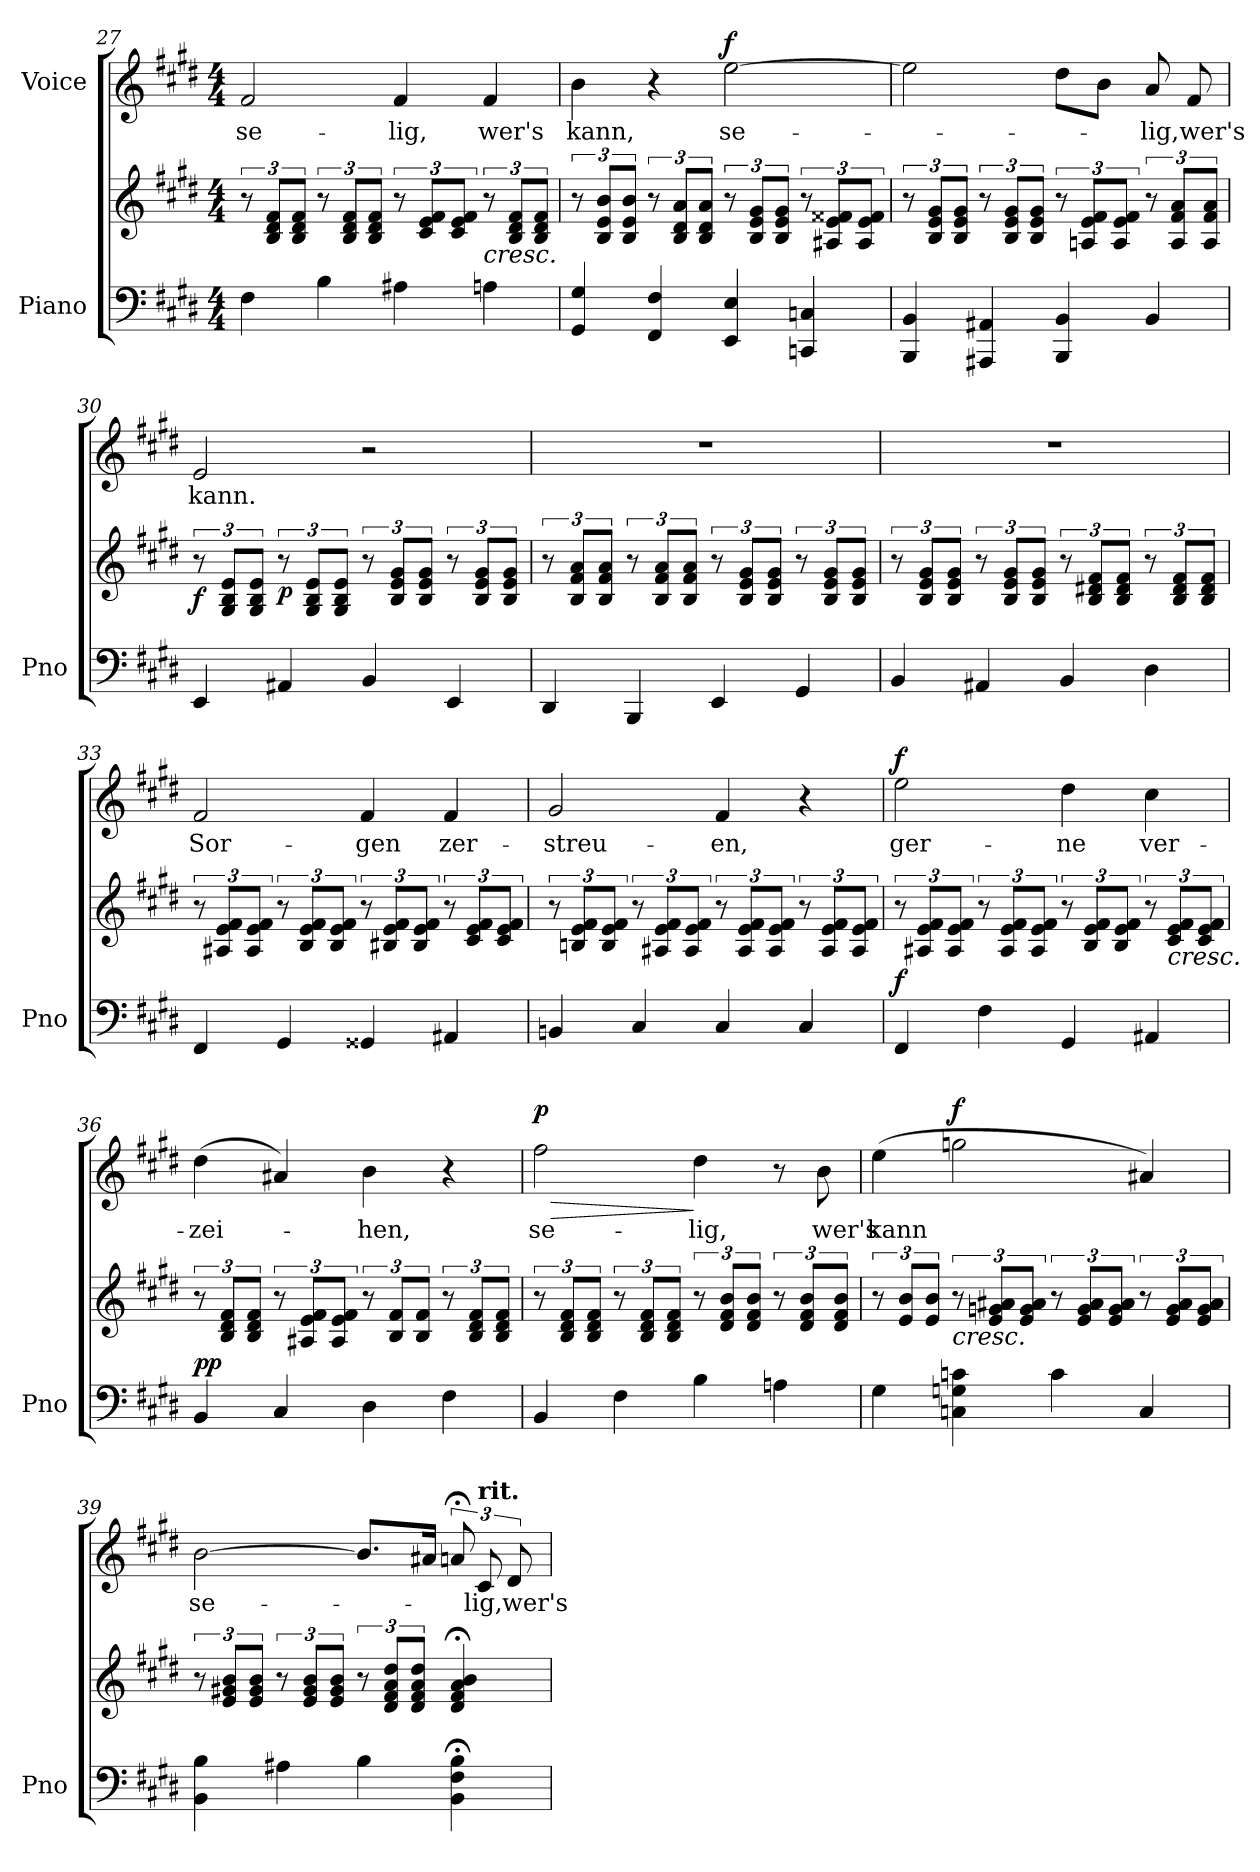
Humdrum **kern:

**kern	**kern	**dynam	**kern	**text	**dynam
*part2	*part2	*part2	*part1	*part1	*part1
*staff3	*staff2	*staff2/3	*staff1	*staff1	*staff1
*I"Piano	*	*	*I"Voice	*	*
*I'Pno	*	*	*	*	*
*clefF4	*clefG2	*	*clefG2	*	*
*k[f#c#g#d#]	*k[f#c#g#d#]	*	*k[f#c#g#d#]	*	*
*M4/4	*M4/4	*	*M4/4	*	*
=27	=27	=27	=27	=27	=27
4F#\	12r	.	2f#/	se-	.
.	12B/ 12d#/ 12f#/L	.	.	.	.
.	12B/ 12d#/ 12f#/J	.	.	.	.
4B\	12r	.	.	.	.
.	12B/ 12d#/ 12f#/L	.	.	.	.
.	12B/ 12d#/ 12f#/J	.	.	.	.
4A#X\	12r	.	4f#/	-lig,	.
.	12c#/ 12e/ 12f#/L	.	.	.	.
.	12c#/ 12e/ 12f#/J	.	.	.	.
!	!LO:TX:b:i:t=cresc.	!	!	!	!
4An\	12r	.	4f#/	wer's	.
.	12B/ 12d#/ 12f#/L	.	.	.	.
.	12B/ 12d#/ 12f#/J	.	.	.	.
=28	=28	=28	=28	=28	=28
4GG#/ 4G#/	12r	.	4b\	kann,	.
.	12B/ 12e/ 12b/L	.	.	.	.
.	12B/ 12e/ 12b/J	.	.	.	.
4FF#/ 4F#/	12r	.	4r	.	.
.	12B/ 12d#/ 12a/L	.	.	.	.
.	12B/ 12d#/ 12a/J	.	.	.	.
!	!	!	!	!	!LO:DY:a
4EE/ 4E/	12r	.	[2ee\	se-	f
.	12B/ 12e/ 12g#/L	.	.	.	.
.	12B/ 12e/ 12g#/J	.	.	.	.
4CCn/ 4Cn/	12r	.	.	.	.
.	12A#X/ 12e/ 12f##X/L	.	.	.	.
.	12A#/ 12e/ 12f##/J	.	.	.	.
=29	=29	=29	=29	=29	=29
4BBB/ 4BB/	12r	.	2ee\]	.	.
.	12B/ 12e/ 12g#/L	.	.	.	.
.	12B/ 12e/ 12g#/J	.	.	.	.
4AAA#X/ 4AA#X/	12r	.	.	.	.
.	12B/ 12e/ 12g#/L	.	.	.	.
.	12B/ 12e/ 12g#/J	.	.	.	.
4BBB/ 4BB/	12r	.	8dd#\L	.	.
.	12An/ 12e/ 12f#/L	.	.	.	.
.	.	.	8b\J	.	.
.	12A/ 12e/ 12f#/J	.	.	.	.
4BB/	12r	.	8a/	-lig,	.
.	12A/ 12f#/ 12a/L	.	.	.	.
.	.	.	8f#/	wer's	.
.	12A/ 12f#/ 12a/J	.	.	.	.
=30	=30	=30	=30	=30	=30
!	!	!LO:DY:b	!	!	!
4EE/	12r	f	2e/	kann.	.
.	12G#/ 12B/ 12e/L	.	.	.	.
.	12G#/ 12B/ 12e/J	.	.	.	.
!	!	!LO:DY:b	!	!	!
4AA#X/	12r	p	.	.	.
.	12G#/ 12B/ 12e/L	.	.	.	.
.	12G#/ 12B/ 12e/J	.	.	.	.
4BB/	12r	.	2r	.	.
.	12B/ 12e/ 12g#/L	.	.	.	.
.	12B/ 12e/ 12g#/J	.	.	.	.
4EE/	12r	.	.	.	.
.	12B/ 12e/ 12g#/L	.	.	.	.
.	12B/ 12e/ 12g#/J	.	.	.	.
=31	=31	=31	=31	=31	=31
4DD#/	12r	.	1r	.	.
.	12B/ 12f#/ 12a/L	.	.	.	.
.	12B/ 12f#/ 12a/J	.	.	.	.
4BBB/	12r	.	.	.	.
.	12B/ 12f#/ 12a/L	.	.	.	.
.	12B/ 12f#/ 12a/J	.	.	.	.
4EE/	12r	.	.	.	.
.	12B/ 12e/ 12g#/L	.	.	.	.
.	12B/ 12e/ 12g#/J	.	.	.	.
4GG#/	12r	.	.	.	.
.	12B/ 12e/ 12g#/L	.	.	.	.
.	12B/ 12e/ 12g#/J	.	.	.	.
=32	=32	=32	=32	=32	=32
4BB/	12r	.	1r	.	.
.	12B/ 12e/ 12g#/L	.	.	.	.
.	12B/ 12e/ 12g#/J	.	.	.	.
4AA#X/	12r	.	.	.	.
.	12B/ 12e/ 12g#/L	.	.	.	.
.	12B/ 12e/ 12g#/J	.	.	.	.
4BB/	12r	.	.	.	.
.	12B/ 12d#X/ 12f#/L	.	.	.	.
.	12B/ 12d#/ 12f#/J	.	.	.	.
4D#\	12r	.	.	.	.
.	12B/ 12d#/ 12f#/L	.	.	.	.
.	12B/ 12d#/ 12f#/J	.	.	.	.
=33	=33	=33	=33	=33	=33
4FF#/	12r	.	2f#/	Sor-	.
.	12A#X/ 12e/ 12f#/L	.	.	.	.
.	12A#/ 12e/ 12f#/J	.	.	.	.
4GG#/	12r	.	.	.	.
.	12B/ 12e/ 12f#/L	.	.	.	.
.	12B/ 12e/ 12f#/J	.	.	.	.
4GG##X/	12r	.	4f#/	-gen	.
.	12B#X/ 12e/ 12f#/L	.	.	.	.
.	12B#/ 12e/ 12f#/J	.	.	.	.
4AA#X/	12r	.	4f#/	zer-	.
.	12c#/ 12e/ 12f#/L	.	.	.	.
.	12c#/ 12e/ 12f#/J	.	.	.	.
=34	=34	=34	=34	=34	=34
4BBn/	12r	.	2g#/	-streu-	.
.	12Bn/ 12e/ 12f#/L	.	.	.	.
.	12B/ 12e/ 12f#/J	.	.	.	.
4C#/	12r	.	.	.	.
.	12A#X/ 12e/ 12f#/L	.	.	.	.
.	12A#/ 12e/ 12f#/J	.	.	.	.
4C#/	12r	.	4f#/	-en,	.
.	12A#/ 12e/ 12f#/L	.	.	.	.
.	12A#/ 12e/ 12f#/J	.	.	.	.
4C#/	12r	.	4r	.	.
.	12A#/ 12e/ 12f#/L	.	.	.	.
.	12A#/ 12e/ 12f#/J	.	.	.	.
=35	=35	=35	=35	=35	=35
!	!	!LO:DY:b	!	!	!LO:DY:a
4FF#/	12r	f	2ee\	ger-	f
.	12A#X/ 12e/ 12f#/L	.	.	.	.
.	12A#/ 12e/ 12f#/J	.	.	.	.
4F#\	12r	.	.	.	.
.	12A#/ 12e/ 12f#/L	.	.	.	.
.	12A#/ 12e/ 12f#/J	.	.	.	.
4GG#/	12r	.	4dd#\	-ne	.
.	12B/ 12e/ 12f#/L	.	.	.	.
.	12B/ 12e/ 12f#/J	.	.	.	.
4AA#X/	12r	.	4cc#\	ver-	.
!	!LO:TX:b:i:t=cresc.	!	!	!	!
.	12c#/ 12e/ 12f#/L	.	.	.	.
.	12c#/ 12e/ 12f#/J	.	.	.	.
=36	=36	=36	=36	=36	=36
!	!	!LO:DY:a=2	!	!	!
4BB/	12r	pp	(4dd#\	-zei-	.
.	12B/ 12d#/ 12f#/L	.	.	.	.
.	12B/ 12d#/ 12f#/J	.	.	.	.
4C#/	12r	.	4a#X/)	.	.
.	12A#X/ 12e/ 12f#/L	.	.	.	.
.	12A#/ 12e/ 12f#/J	.	.	.	.
4D#\	12r	.	4b\	-hen,	.
.	12B/ 12f#/L	.	.	.	.
.	12B/ 12f#/J	.	.	.	.
4F#\	12r	.	4r	.	.
.	12B/ 12d#/ 12f#/L	.	.	.	.
.	12B/ 12d#/ 12f#/J	.	.	.	.
=37	=37	=37	=37	=37	=37
!	!	!	!	!	!LO:HP:b
!	!	!	!	!	!LO:DY:n=1:a
4BB/	12r	.	2ff#\	se-	> p
.	12B/ 12d#/ 12f#/L	.	.	.	.
.	12B/ 12d#/ 12f#/J	.	.	.	.
4F#\	12r	.	.	.	.
.	12B/ 12d#/ 12f#/L	.	.	.	.
.	12B/ 12d#/ 12f#/J	.	.	.	.
4B\	12r	.	4dd#\	-lig,	]
.	12d#/ 12f#/ 12b/L	.	.	.	.
.	12d#/ 12f#/ 12b/J	.	.	.	.
4An\	12r	.	8r	.	.
.	12d#/ 12f#/ 12b/L	.	.	.	.
.	.	.	8b\	wer's	.
.	12d#/ 12f#/ 12b/J	.	.	.	.
=38	=38	=38	=38	=38	=38
4G#\	12r	.	(4ee\	kann	.
.	12e/ 12b/L	.	.	.	.
.	12e/ 12b/J	.	.	.	.
!	!LO:TX:b:i:t=cresc.	!	!	!	!
!	!	!	!	!	!LO:DY:a
4Cn\ 4Gn\ 4cn\	12r	.	2ggn\	.	f
.	12e/ 12gn/ 12a#X/L	.	.	.	.
.	12e/ 12g/ 12a#/J	.	.	.	.
4c\	12r	.	.	.	.
.	12e/ 12g/ 12a#/L	.	.	.	.
.	12e/ 12g/ 12a#/J	.	.	.	.
4C/	12r	.	4a#X/)	.	.
.	12e/ 12g/ 12a#/L	.	.	.	.
.	12e/ 12g/ 12a#/J	.	.	.	.
=39	=39	=39	=39	=39	=39
4BB\ 4B\	12r	.	[2b\	se-	.
.	12e/ 12g#X/ 12b/L	.	.	.	.
.	12e/ 12g#/ 12b/J	.	.	.	.
4A#X\	12r	.	.	.	.
.	12e/ 12g#/ 12b/L	.	.	.	.
.	12e/ 12g#/ 12b/J	.	.	.	.
4B\	12r	.	8.b/L]	.	.
.	12d#/ 12f#/ 12a/ 12dd#/L	.	.	.	.
.	12d#/ 12f#/ 12a/ 12dd#/J	.	.	.	.
.	.	.	16a#X/Jk	.	.
4BB\;< 4F#\;< 4B\;<	4d#/;< 4f#/;< 4a/;< 4b/;<	.	12an;</	.	.
!	!	!	!LO:TX:a:B:t=rit.	!	!
.	.	.	12c#/	-lig,	.
.	.	.	12d#/	wer's	.
=	=	=	=	=	=
*-	*-	*-	*-	*-	*-
